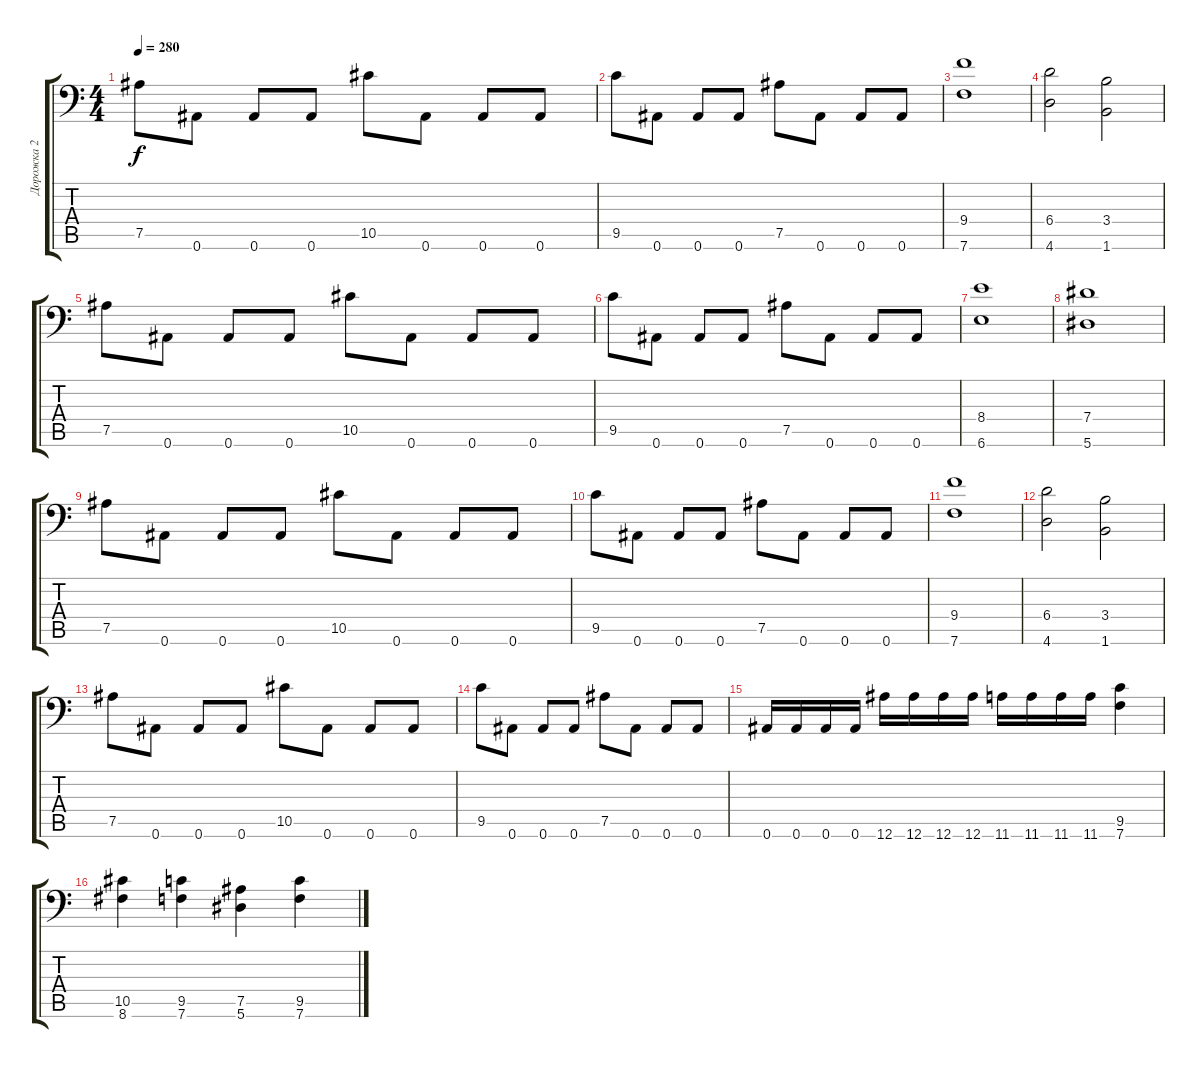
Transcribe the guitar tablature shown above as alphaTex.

\track ("Дорожка 2" "Дорожка 2") {instrument distortionguitar}
\staff {score tabs}
\tuning (Bb3 F3 Db3 Ab2 Eb2 Bb1) {hide}
\ts (4 4)
\tempo 280
\clef f4
\ks c
7.5.8{dy f} 0.6.8 0.6.8 0.6.8 10.5.8 0.6.8 0.6.8 0.6.8 |
9.5.8 0.6.8 0.6.8 0.6.8 7.5.8 0.6.8 0.6.8 0.6.8 |
(9.4 7.6).1 |
(6.4 4.6).2 (3.4 1.6).2 |
7.5.8 0.6.8 0.6.8 0.6.8 10.5.8 0.6.8 0.6.8 0.6.8 |
9.5.8 0.6.8 0.6.8 0.6.8 7.5.8 0.6.8 0.6.8 0.6.8 |
(8.4 6.6).1 |
(7.4 5.6).1 |
7.5.8 0.6.8 0.6.8 0.6.8 10.5.8 0.6.8 0.6.8 0.6.8 |
9.5.8 0.6.8 0.6.8 0.6.8 7.5.8 0.6.8 0.6.8 0.6.8 |
(9.4 7.6).1 |
(6.4 4.6).2 (3.4 1.6).2 |
7.5.8 0.6.8 0.6.8 0.6.8 10.5.8 0.6.8 0.6.8 0.6.8 |
9.5.8 0.6.8 0.6.8 0.6.8 7.5.8 0.6.8 0.6.8 0.6.8 |
0.6.16 0.6.16 0.6.16 0.6.16 12.6.16 12.6.16 12.6.16 12.6.16 11.6.16 11.6.16 11.6.16 11.6.16 (9.5 7.6).4 |
(10.5 8.6).4 (9.5 7.6).4 (7.5 5.6).4 (9.5 7.6).4
